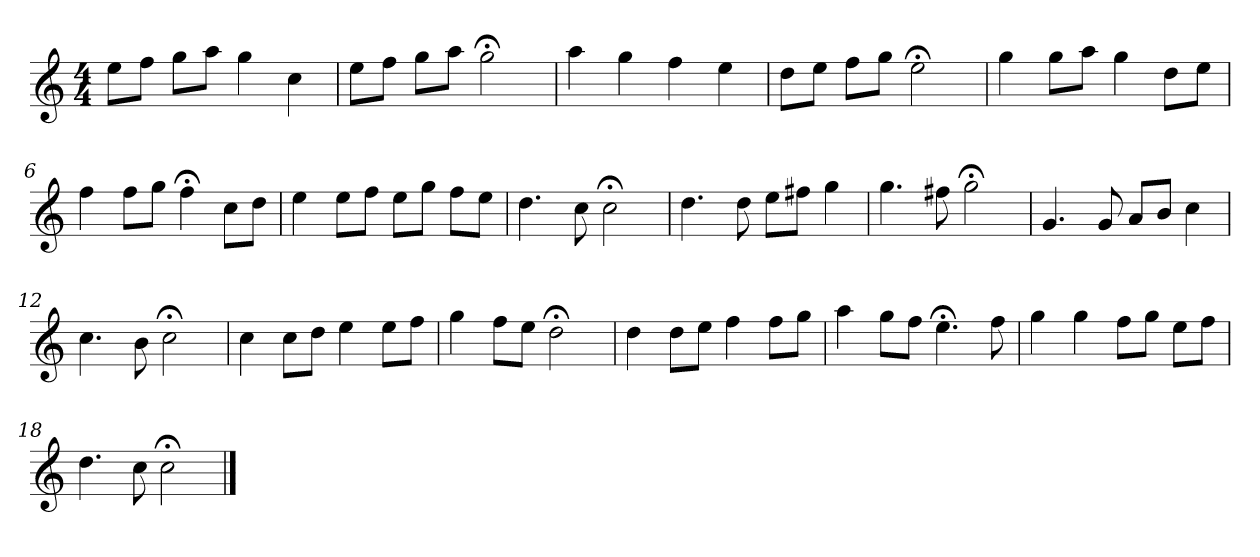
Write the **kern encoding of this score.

**kern
*part1
*staff1
*k[]
*C:
*M4/4
*MM120
=1
8eeL
8ffJ
8ggL
8aaJ
4gg
4cc
=2
8eeL
8ffJ
8ggL
8aaJ
2gg;<
=3
4aa
4gg
4ff
4ee
=4
8ddL
8eeJ
8ffL
8ggJ
2ee;<
=5
4gg
8ggL
8aaJ
4gg
8ddL
8eeJ
=6
4ff
8ffL
8ggJ
4ff;<
8ccL
8ddJ
=7
4ee
8eeL
8ffJ
8eeL
8ggJ
8ffL
8eeJ
=8
4.dd
8cc
2cc;<
=9
4.dd
8dd
8eeL
8ff#XJ
4gg
=10
4.gg
8ff#X
2gg;<
=11
4.g
8g
8aL
8bJ
4cc
=12
4.cc
8b
2cc;<
=13
4cc
8ccL
8ddJ
4ee
8eeL
8ffJ
=14
4gg
8ffL
8eeJ
2dd;<
=15
4dd
8ddL
8eeJ
4ff
8ffL
8ggJ
=16
4aa
8ggL
8ffJ
4.ee;<
8ff
=17
4gg
4gg
8ffL
8ggJ
8eeL
8ffJ
=18
4.dd
8cc
2cc;<
==
*-
